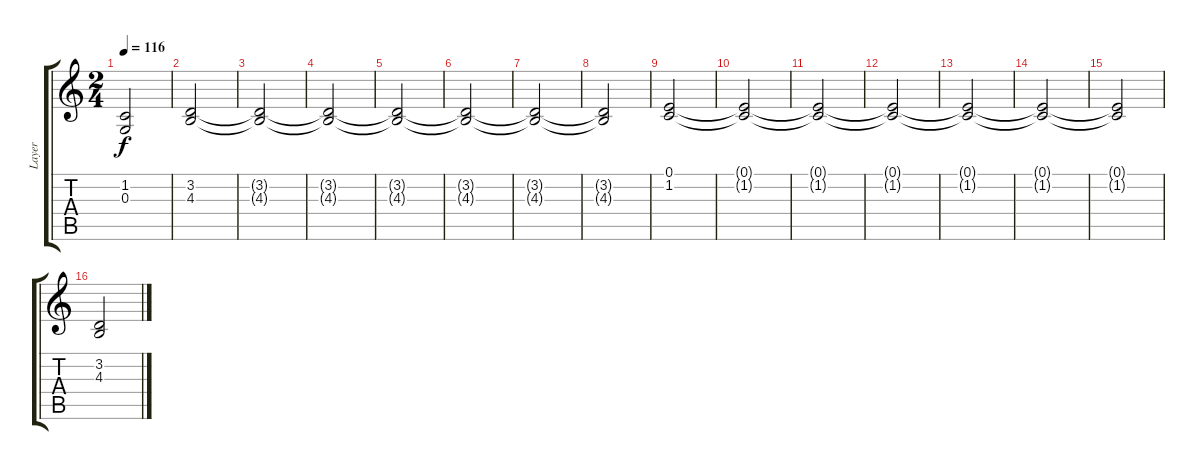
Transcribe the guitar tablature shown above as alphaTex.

\track ("Layer" "Layer") {instrument synthstrings2}
\staff {score tabs}
\tuning (E4 B3 G3 D3 A2 E2) {hide}
\ts (2 4)
\tempo 116
\clef g2
\ks c
(1.2 0.3).2{dy f} |
(3.2 4.3).2 |
(3.2{t} 4.3{t}).2 |
(3.2{t} 4.3{t}).2 |
(3.2{t} 4.3{t}).2 |
(3.2{t} 4.3{t}).2 |
(3.2{t} 4.3{t}).2 |
(3.2{t} 4.3{t}).2 |
(0.1 1.2).2 |
(0.1{t} 1.2{t}).2 |
(0.1{t} 1.2{t}).2 |
(0.1{t} 1.2{t}).2 |
(0.1{t} 1.2{t}).2 |
(0.1{t} 1.2{t}).2 |
(0.1{t} 1.2{t}).2 |
(3.2 4.3).2
